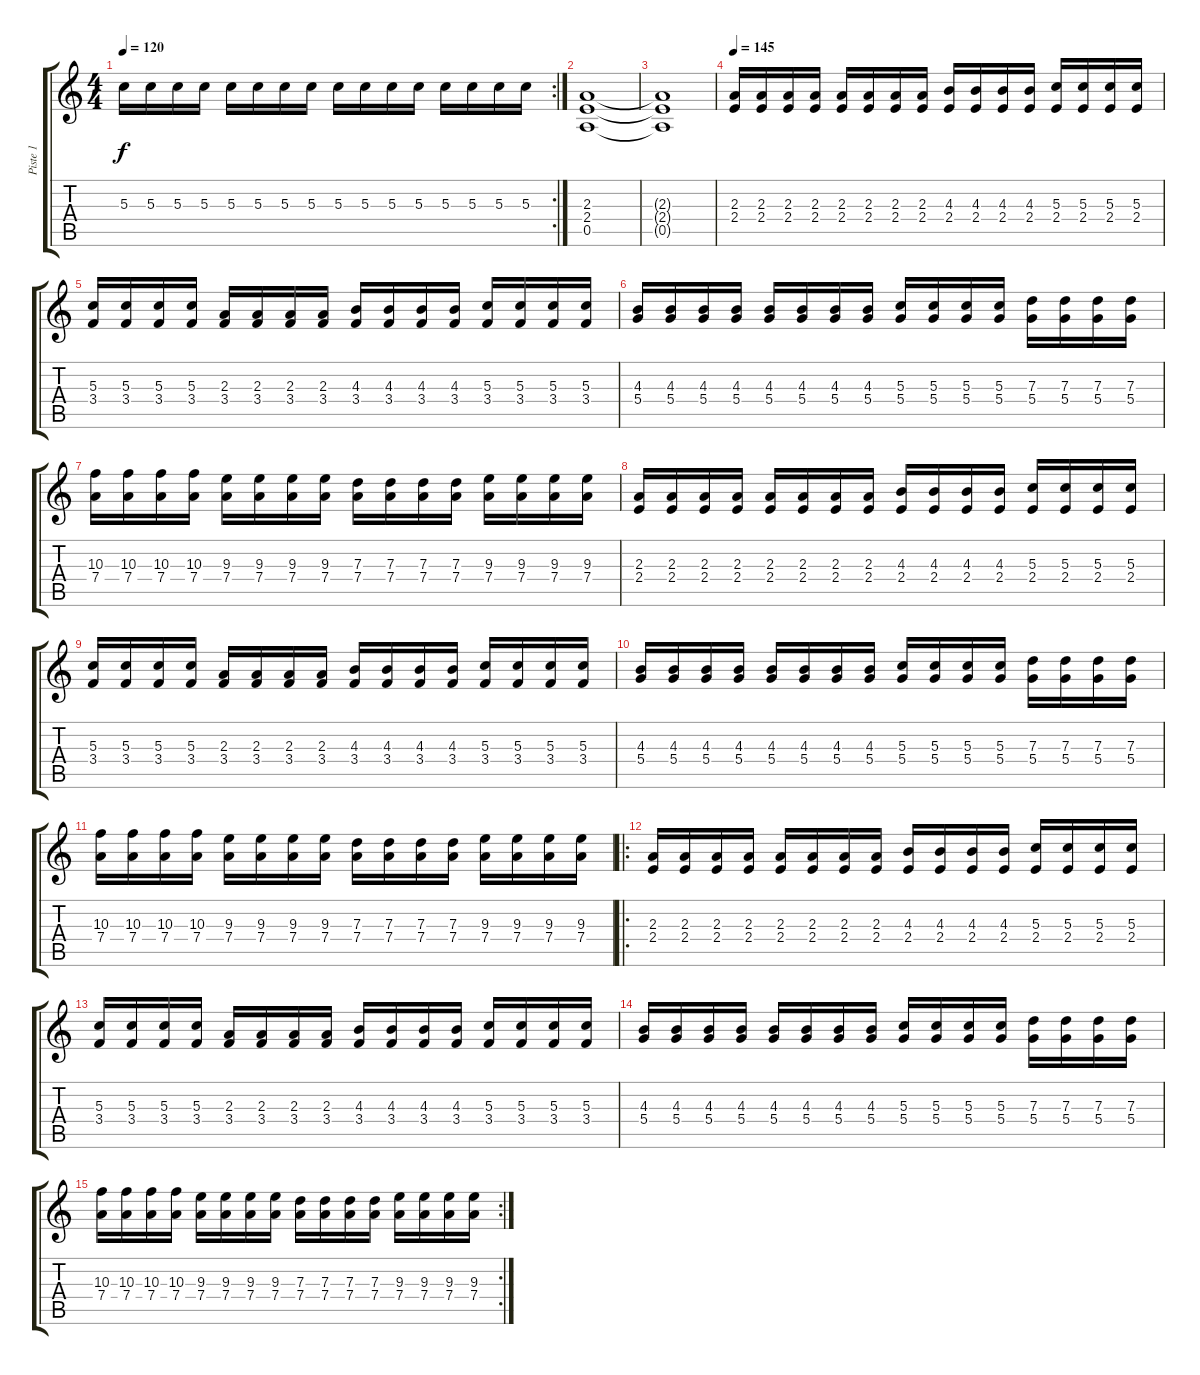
\track ("Piste 1" "Piste 1") {instrument distortionguitar}
\staff {score tabs}
\tuning (E4 B3 G3 D3 A2 E2) {hide}
\rc 2
\ts (4 4)
\tempo 120
\clef g2
\ks c
5.3.16{dy f} 5.3.16 5.3.16 5.3.16 5.3.16 5.3.16 5.3.16 5.3.16 5.3.16 5.3.16 5.3.16 5.3.16 5.3.16 5.3.16 5.3.16 5.3.16 |
(2.3 2.4 0.5).1 |
(2.3{t} 2.4{t} 0.5{t}).1 |
\tempo 145
(2.3 2.4).16 (2.3 2.4).16 (2.3 2.4).16 (2.3 2.4).16 (2.3 2.4).16 (2.3 2.4).16 (2.3 2.4).16 (2.3 2.4).16 (4.3 2.4).16 (4.3 2.4).16 (4.3 2.4).16 (4.3 2.4).16 (5.3 2.4).16 (5.3 2.4).16 (5.3 2.4).16 (5.3 2.4).16 |
(5.3 3.4).16 (5.3 3.4).16 (5.3 3.4).16 (5.3 3.4).16 (2.3 3.4).16 (2.3 3.4).16 (2.3 3.4).16 (2.3 3.4).16 (4.3 3.4).16 (4.3 3.4).16 (4.3 3.4).16 (4.3 3.4).16 (5.3 3.4).16 (5.3 3.4).16 (5.3 3.4).16 (5.3 3.4).16 |
(4.3 5.4).16 (4.3 5.4).16 (4.3 5.4).16 (4.3 5.4).16 (4.3 5.4).16 (4.3 5.4).16 (4.3 5.4).16 (4.3 5.4).16 (5.3 5.4).16 (5.3 5.4).16 (5.3 5.4).16 (5.3 5.4).16 (7.3 5.4).16 (7.3 5.4).16 (7.3 5.4).16 (7.3 5.4).16 |
(10.3 7.4).16 (10.3 7.4).16 (10.3 7.4).16 (10.3 7.4).16 (9.3 7.4).16 (9.3 7.4).16 (9.3 7.4).16 (9.3 7.4).16 (7.3 7.4).16 (7.3 7.4).16 (7.3 7.4).16 (7.3 7.4).16 (9.3 7.4).16 (9.3 7.4).16 (9.3 7.4).16 (9.3 7.4).16 |
(2.3 2.4).16 (2.3 2.4).16 (2.3 2.4).16 (2.3 2.4).16 (2.3 2.4).16 (2.3 2.4).16 (2.3 2.4).16 (2.3 2.4).16 (4.3 2.4).16 (4.3 2.4).16 (4.3 2.4).16 (4.3 2.4).16 (5.3 2.4).16 (5.3 2.4).16 (5.3 2.4).16 (5.3 2.4).16 |
(5.3 3.4).16 (5.3 3.4).16 (5.3 3.4).16 (5.3 3.4).16 (2.3 3.4).16 (2.3 3.4).16 (2.3 3.4).16 (2.3 3.4).16 (4.3 3.4).16 (4.3 3.4).16 (4.3 3.4).16 (4.3 3.4).16 (5.3 3.4).16 (5.3 3.4).16 (5.3 3.4).16 (5.3 3.4).16 |
(4.3 5.4).16 (4.3 5.4).16 (4.3 5.4).16 (4.3 5.4).16 (4.3 5.4).16 (4.3 5.4).16 (4.3 5.4).16 (4.3 5.4).16 (5.3 5.4).16 (5.3 5.4).16 (5.3 5.4).16 (5.3 5.4).16 (7.3 5.4).16 (7.3 5.4).16 (7.3 5.4).16 (7.3 5.4).16 |
(10.3 7.4).16 (10.3 7.4).16 (10.3 7.4).16 (10.3 7.4).16 (9.3 7.4).16 (9.3 7.4).16 (9.3 7.4).16 (9.3 7.4).16 (7.3 7.4).16 (7.3 7.4).16 (7.3 7.4).16 (7.3 7.4).16 (9.3 7.4).16 (9.3 7.4).16 (9.3 7.4).16 (9.3 7.4).16 |
\ro
(2.3 2.4).16 (2.3 2.4).16 (2.3 2.4).16 (2.3 2.4).16 (2.3 2.4).16 (2.3 2.4).16 (2.3 2.4).16 (2.3 2.4).16 (4.3 2.4).16 (4.3 2.4).16 (4.3 2.4).16 (4.3 2.4).16 (5.3 2.4).16 (5.3 2.4).16 (5.3 2.4).16 (5.3 2.4).16 |
(5.3 3.4).16 (5.3 3.4).16 (5.3 3.4).16 (5.3 3.4).16 (2.3 3.4).16 (2.3 3.4).16 (2.3 3.4).16 (2.3 3.4).16 (4.3 3.4).16 (4.3 3.4).16 (4.3 3.4).16 (4.3 3.4).16 (5.3 3.4).16 (5.3 3.4).16 (5.3 3.4).16 (5.3 3.4).16 |
(4.3 5.4).16 (4.3 5.4).16 (4.3 5.4).16 (4.3 5.4).16 (4.3 5.4).16 (4.3 5.4).16 (4.3 5.4).16 (4.3 5.4).16 (5.3 5.4).16 (5.3 5.4).16 (5.3 5.4).16 (5.3 5.4).16 (7.3 5.4).16 (7.3 5.4).16 (7.3 5.4).16 (7.3 5.4).16 |
\rc 2
(10.3 7.4).16 (10.3 7.4).16 (10.3 7.4).16 (10.3 7.4).16 (9.3 7.4).16 (9.3 7.4).16 (9.3 7.4).16 (9.3 7.4).16 (7.3 7.4).16 (7.3 7.4).16 (7.3 7.4).16 (7.3 7.4).16 (9.3 7.4).16 (9.3 7.4).16 (9.3 7.4).16 (9.3 7.4).16
